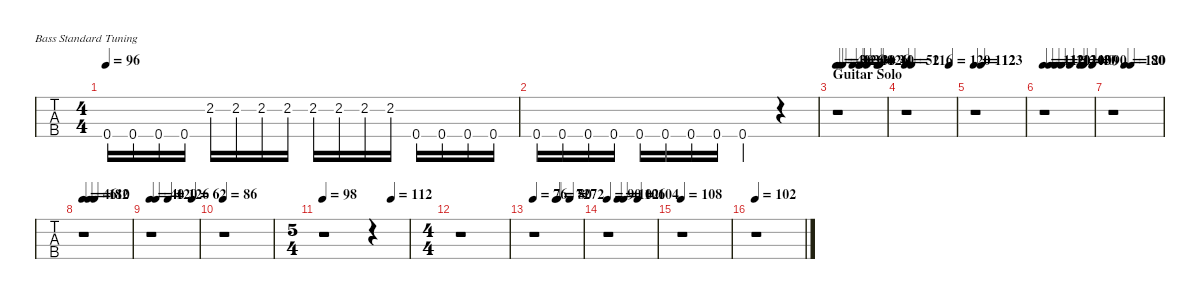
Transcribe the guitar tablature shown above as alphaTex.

\hideDynamics
\bracketExtendMode nobrackets
\singleTrackTrackNamePolicy hidden
\multiTrackTrackNamePolicy hidden
\firstSystemTrackNameMode fullname
\firstSystemTrackNameOrientation horizontal
\otherSystemsTrackNameOrientation horizontal
\track ("Bass" "E-Bass") {instrument electricbassfinger}
\staff {tabs}
\tuning (G2 D2 A1 E1)
\ts (4 4)
\tempo 96
\clef f4
\ks c
0.4.16{dy f} 0.4.16 0.4.16 0.4.16 2.2.16 2.2.16 2.2.16 2.2.16 2.2.16 2.2.16 2.2.16 2.2.16 0.4.16 0.4.16 0.4.16 0.4.16 |
0.4.16 0.4.16 0.4.16 0.4.16 0.4.16 0.4.16 0.4.16 0.4.16 0.4.4{dy ff} r.4 |
\section ("" "Guitar Solo")
\tempo 40
\tempo (30 0.0625)
\tempo (126 0.125)
\tempo (30 0.333333)
\tempo (40 0.46875)
\tempo (30 0.5)
\tempo (126 0.625)
\tempo (34 0.833333)
\tempo (40 0.875)
r.1 |
\tempo 52
\tempo (116 0.125)
\tempo (120 0.875)
r.1 |
\tempo 112
\tempo (123 0.14375)
r.1 |
\tempo 112
\tempo (120 0.125)
\tempo (112 0.25)
\tempo (124 0.375)
\tempo (100 0.541667)
\tempo (40 0.75)
\tempo (30 0.8125)
\tempo (90 0.984375)
r.1 |
\tempo (120 0.25)
\tempo (80 0.375)
r.1 |
\tempo 46
\tempo (110 0.125)
\tempo (82 0.25)
r.1 |
\tempo 40
\tempo (120 0.125)
\tempo (126 0.375)
\tempo (62 0.875)
r.1 |
\tempo 86
r.1 |
\ts (5 4)
\tempo 98
\tempo (112 0.8)
r.1 r.4 |
\ts (4 4)
r.1 |
\tempo 76
\tempo (72 0.46875)
\tempo (80 0.5)
\tempo (72 0.75)
r.1 |
\tempo 90
\tempo (102 0.21875)
\tempo (106 0.34375)
\tempo (104 0.625)
r.1 |
\tempo 108
r.1 |
\tempo 102
r.1
